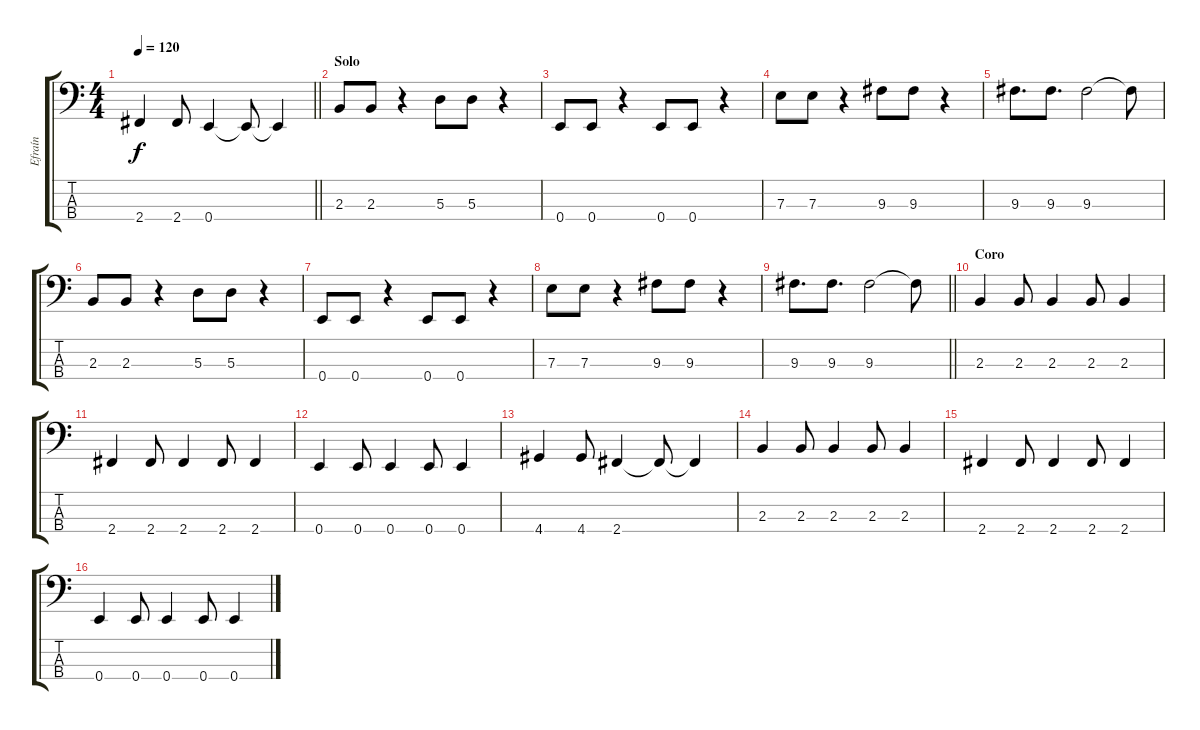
\track ("Efraín" "Efraín") {instrument electricbasspick}
\staff {score tabs}
\tuning (G2 D2 A1 E1) {hide}
\ts (4 4)
\tempo 120
\clef f4
\barLineRight lightlight
\ks c
2.4.4{dy f volume 16} 2.4.8 0.4.4 0.4{t}.8 0.4{t}.4 |
\section ("" "Solo")
2.3.8 2.3.8 r.4 5.3.8 5.3.8 r.4 |
0.4.8 0.4.8 r.4 0.4.8 0.4.8 r.4 |
7.3.8 7.3.8 r.4 9.3.8 9.3.8 r.4 |
9.3.8{d} 9.3.8{d} 9.3.2 9.3{t}.8 |
2.3.8 2.3.8 r.4 5.3.8 5.3.8 r.4 |
0.4.8 0.4.8 r.4 0.4.8 0.4.8 r.4 |
7.3.8 7.3.8 r.4 9.3.8 9.3.8 r.4 |
\barLineRight lightlight
9.3.8{d} 9.3.8{d} 9.3.2 9.3{t}.8 |
\section ("" "Coro")
2.3.4{volume 16} 2.3.8 2.3.4 2.3.8 2.3.4 |
2.4.4{volume 16} 2.4.8 2.4.4 2.4.8 2.4.4 |
0.4.4{volume 16} 0.4.8 0.4.4 0.4.8 0.4.4 |
4.4.4{volume 16} 4.4.8 2.4.4 2.4{t}.8 2.4{t}.4 |
2.3.4{volume 16} 2.3.8 2.3.4 2.3.8 2.3.4 |
2.4.4{volume 16} 2.4.8 2.4.4 2.4.8 2.4.4 |
0.4.4{volume 16} 0.4.8 0.4.4 0.4.8 0.4.4
